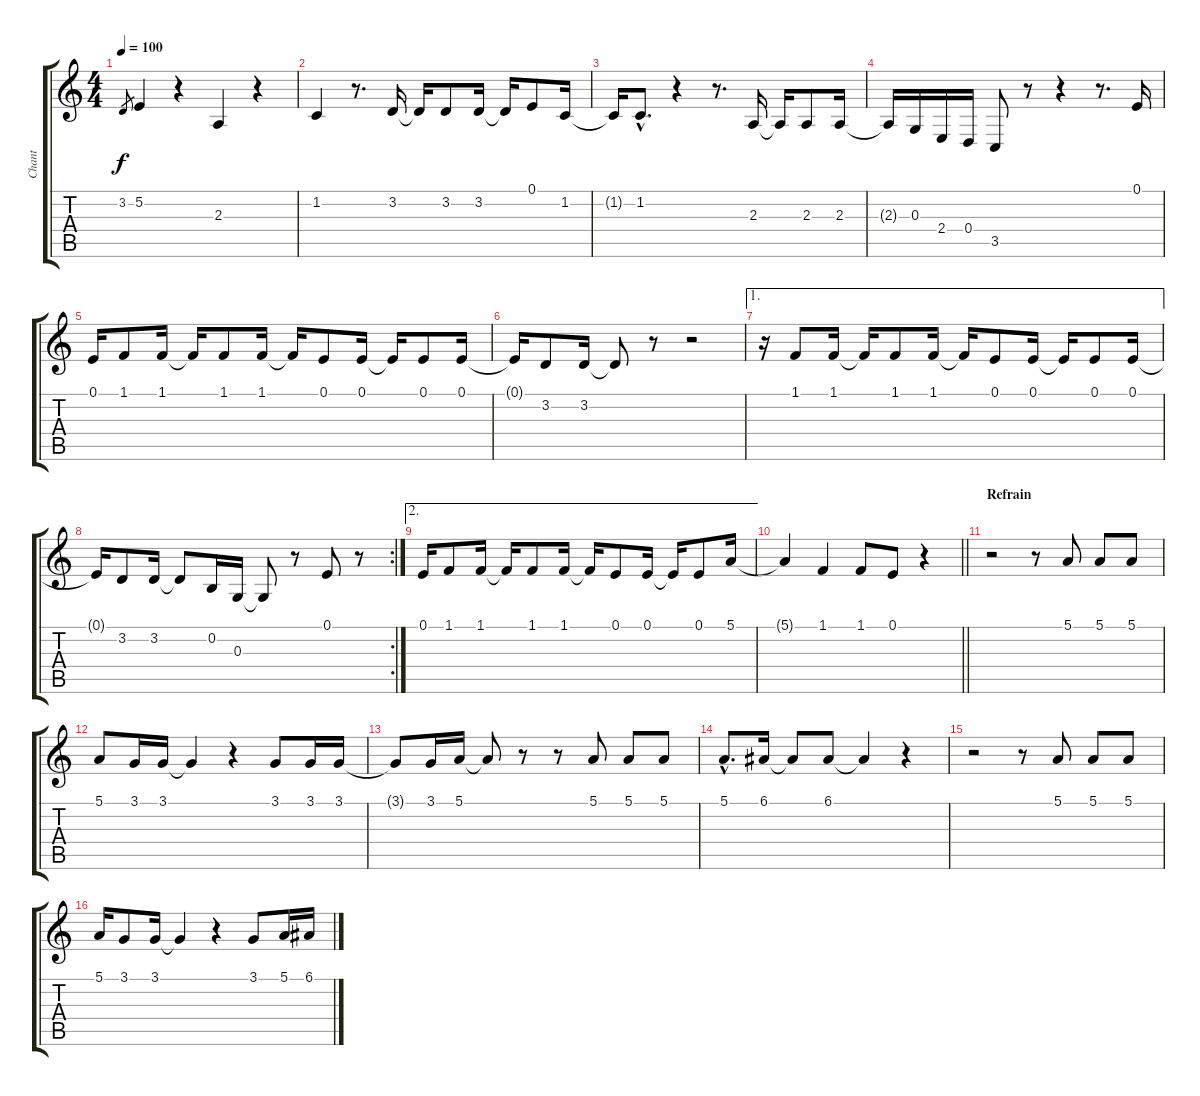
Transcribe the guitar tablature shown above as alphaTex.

\track ("Chant" "Chant") {instrument lead6voice}
\staff {score tabs}
\tuning (E4 B3 G3 D3 A2 E2) {hide}
\ts (4 4)
\tempo 100
\clef g2
\ks c
3.2.8{gr dy f} 5.2.4 r.4 2.3.4 r.4 |
1.2.4 r.8{d} 3.2.16 3.2{t}.16 3.2.8 3.2.16 3.2{t}.16 0.1.8 1.2.16 |
1.2{t}.16 1.2{hac}.8{d} r.4 r.8{d} 2.3.16 2.3{t}.16 2.3.8 2.3.16 |
2.3{t}.16 0.3.16 2.4.16 0.4.16 3.5.8 r.8 r.4 r.8{d} 0.1.16 |
0.1.16 1.1.8 1.1.16 1.1{t}.16 1.1.8 1.1.16 1.1{t}.16 0.1.8 0.1.16 0.1{t}.16 0.1.8 0.1.16 |
0.1{t}.16 3.2.8 3.2.16 3.2{t}.8 r.8 r.2 |
\ae 1
r.16 1.1.8 1.1.16 1.1{t}.16 1.1.8 1.1.16 1.1{t}.16 0.1.8 0.1.16 0.1{t}.16 0.1.8 0.1.16 |
\rc 2
0.1{t}.16 3.2.8 3.2.16 3.2{t}.8 0.2.16 0.3.16 0.3{t}.8 r.8 0.1.8 r.8 |
\ae 2
0.1.16 1.1.8 1.1.16 1.1{t}.16 1.1.8 1.1.16 1.1{t}.16 0.1.8 0.1.16 0.1{t}.16 0.1.8 5.1.16 |
\barLineRight lightlight
5.1{t}.4 1.1.4 1.1.8 0.1.8 r.4 |
\section ("" "Refrain")
r.2 r.8 5.1.8 5.1.8 5.1.8 |
5.1.8 3.1.16 3.1.16 3.1{t}.4 r.4 3.1.8 3.1.16 3.1.16 |
3.1{t}.8 3.1.16 5.1.16 5.1{t}.8 r.8 r.8 5.1.8 5.1.8 5.1.8 |
5.1{hac}.8{d} 6.1.16 6.1{t}.8 6.1.8 6.1{t}.4 r.4 |
r.2 r.8 5.1.8 5.1.8 5.1.8 |
5.1.16 3.1.8 3.1.16 3.1{t}.4 r.4 3.1.8 5.1.16 6.1.16
